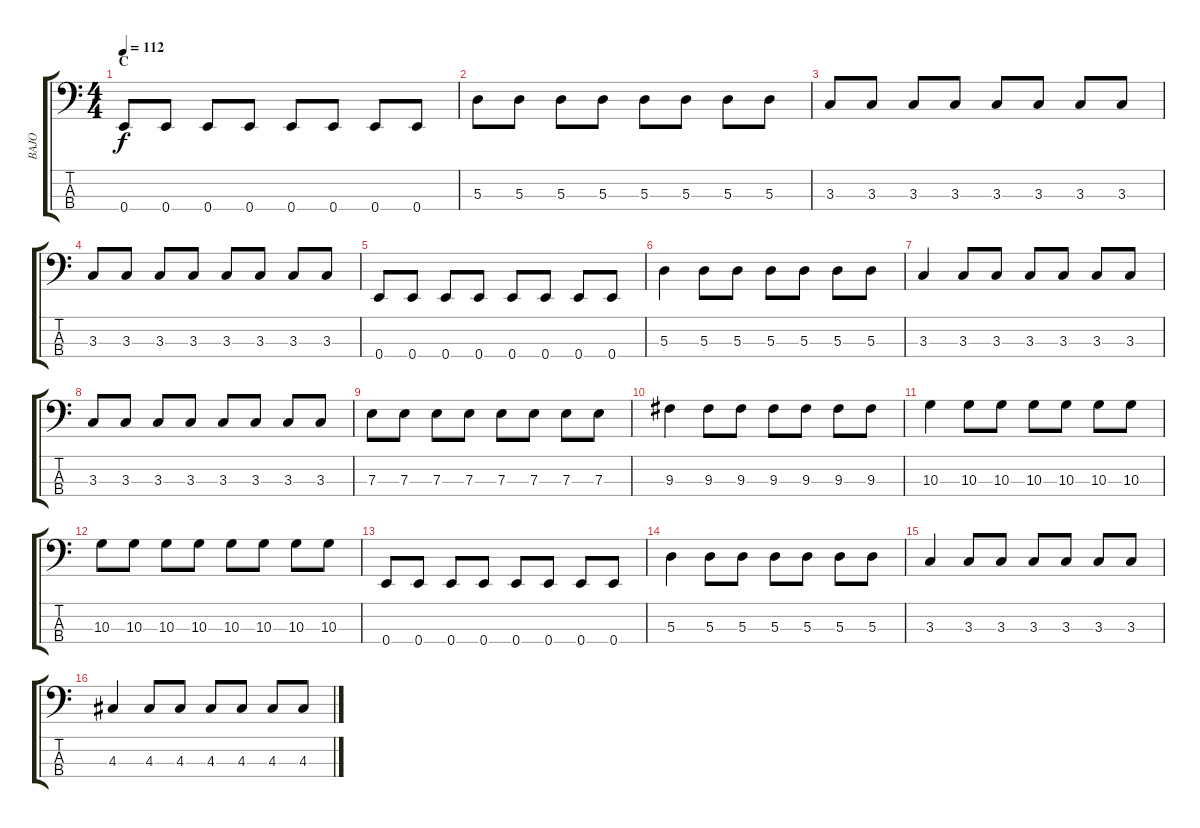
\track ("BAJO" "BAJO") {instrument electricbassfinger}
\staff {score tabs}
\tuning (G2 D2 A1 E1) {hide}
\ts (4 4)
\section ("" "C")
\tempo 112
\clef f4
\ks c
0.4.8{dy f} 0.4.8 0.4.8 0.4.8 0.4.8 0.4.8 0.4.8 0.4.8 |
5.3.8 5.3.8 5.3.8 5.3.8 5.3.8 5.3.8 5.3.8 5.3.8 |
3.3.8 3.3.8 3.3.8 3.3.8 3.3.8 3.3.8 3.3.8 3.3.8 |
3.3.8 3.3.8 3.3.8 3.3.8 3.3.8 3.3.8 3.3.8 3.3.8 |
0.4.8 0.4.8 0.4.8 0.4.8 0.4.8 0.4.8 0.4.8 0.4.8 |
5.3.4 5.3.8 5.3.8 5.3.8 5.3.8 5.3.8 5.3.8 |
3.3.4 3.3.8 3.3.8 3.3.8 3.3.8 3.3.8 3.3.8 |
3.3.8 3.3.8 3.3.8 3.3.8 3.3.8 3.3.8 3.3.8 3.3.8 |
7.3.8 7.3.8 7.3.8 7.3.8 7.3.8 7.3.8 7.3.8 7.3.8 |
9.3.4 9.3.8 9.3.8 9.3.8 9.3.8 9.3.8 9.3.8 |
10.3.4 10.3.8 10.3.8 10.3.8 10.3.8 10.3.8 10.3.8 |
10.3.8 10.3.8 10.3.8 10.3.8 10.3.8 10.3.8 10.3.8 10.3.8 |
0.4.8 0.4.8 0.4.8 0.4.8 0.4.8 0.4.8 0.4.8 0.4.8 |
5.3.4 5.3.8 5.3.8 5.3.8 5.3.8 5.3.8 5.3.8 |
3.3.4 3.3.8 3.3.8 3.3.8 3.3.8 3.3.8 3.3.8 |
4.3.4 4.3.8 4.3.8 4.3.8 4.3.8 4.3.8 4.3.8
